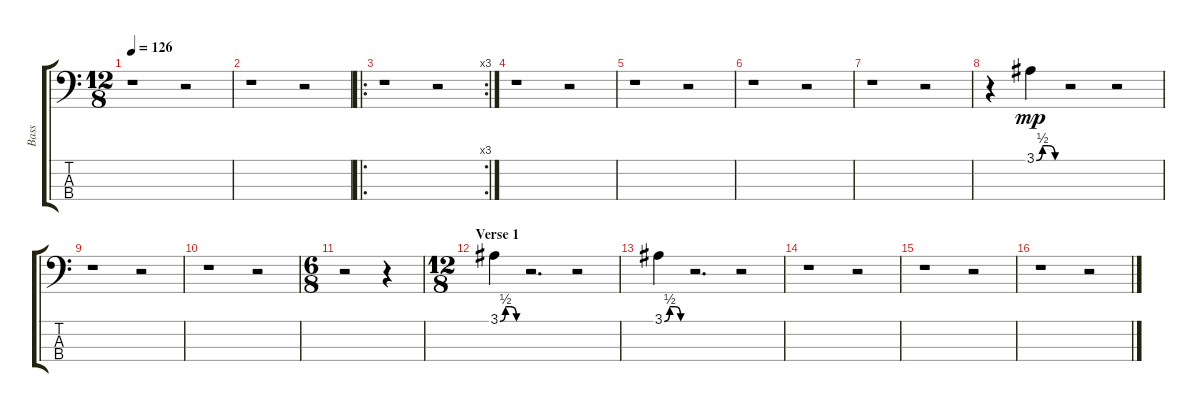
\track ("Bass" "Bass") {instrument fretlessbass}
\staff {score tabs}
\tuning (G2 D2 A1 E1) {hide}
\ts (12 8)
\tempo 126
\clef f4
\ks c
r.1{dy mp instrument fretlessbass} r.2 |
r.1 r.2 |
\ro
\rc 3
r.1 r.2 |
r.1 r.2 |
r.1 r.2 |
r.1 r.2 |
r.1 r.2 |
r.4 3.1{be (custom 0 0 15 2 30 2 45 0 60 0)}.4 r.2 r.2 |
r.1 r.2 |
r.1 r.2 |
\ts (6 8)
r.2 r.4 |
\ts (12 8)
\section ("" "Verse 1")
3.1{be (custom 0 0 15 2 30 2 45 0 60 0)}.4 r.2{d} r.2 |
3.1{be (custom 0 0 15 2 30 2 45 0 60 0)}.4 r.2{d} r.2 |
r.1 r.2 |
r.1 r.2 |
r.1 r.2
